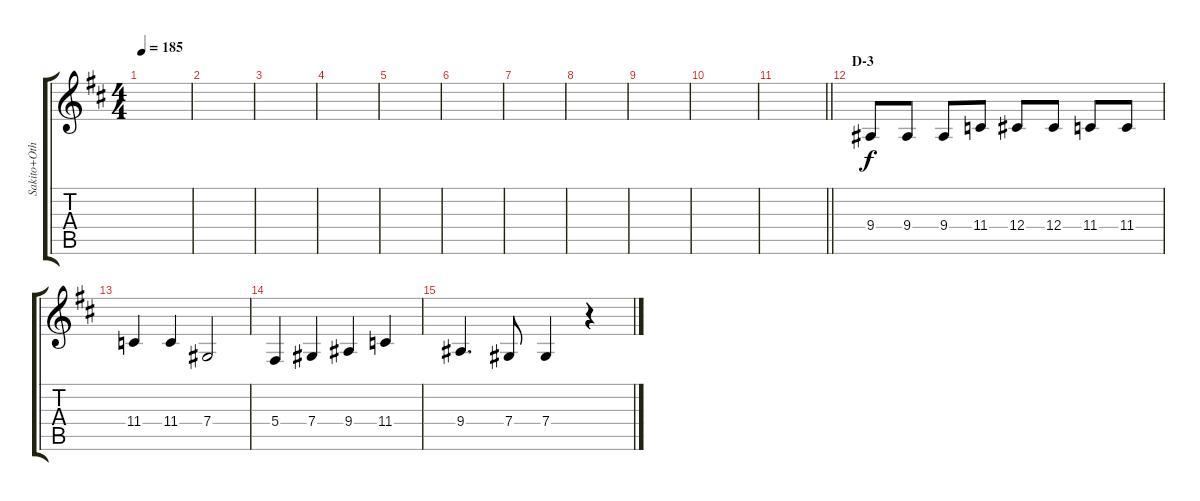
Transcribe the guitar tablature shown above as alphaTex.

\track ("Sakito+Other [Vocals]" "Sakito+Oth") {instrument clarinet}
\staff {score tabs}
\tuning (Eb4 Bb3 Gb3 Db3 Ab2 Eb2) {hide}
\ts (4 4)
\tempo 185
\clef g2
\ks d
|
|
|
|
|
|
|
|
|
|
\barLineRight lightlight
|
\section ("" "D-3")
9.4.8 9.4.8 9.4.8 11.4.8 12.4.8 12.4.8 11.4.8 11.4.8 |
11.4.4 11.4.4 7.4.2 |
5.4.4 7.4.4 9.4.4 11.4.4 |
9.4.4{d} 7.4.8 7.4.4 r.4
